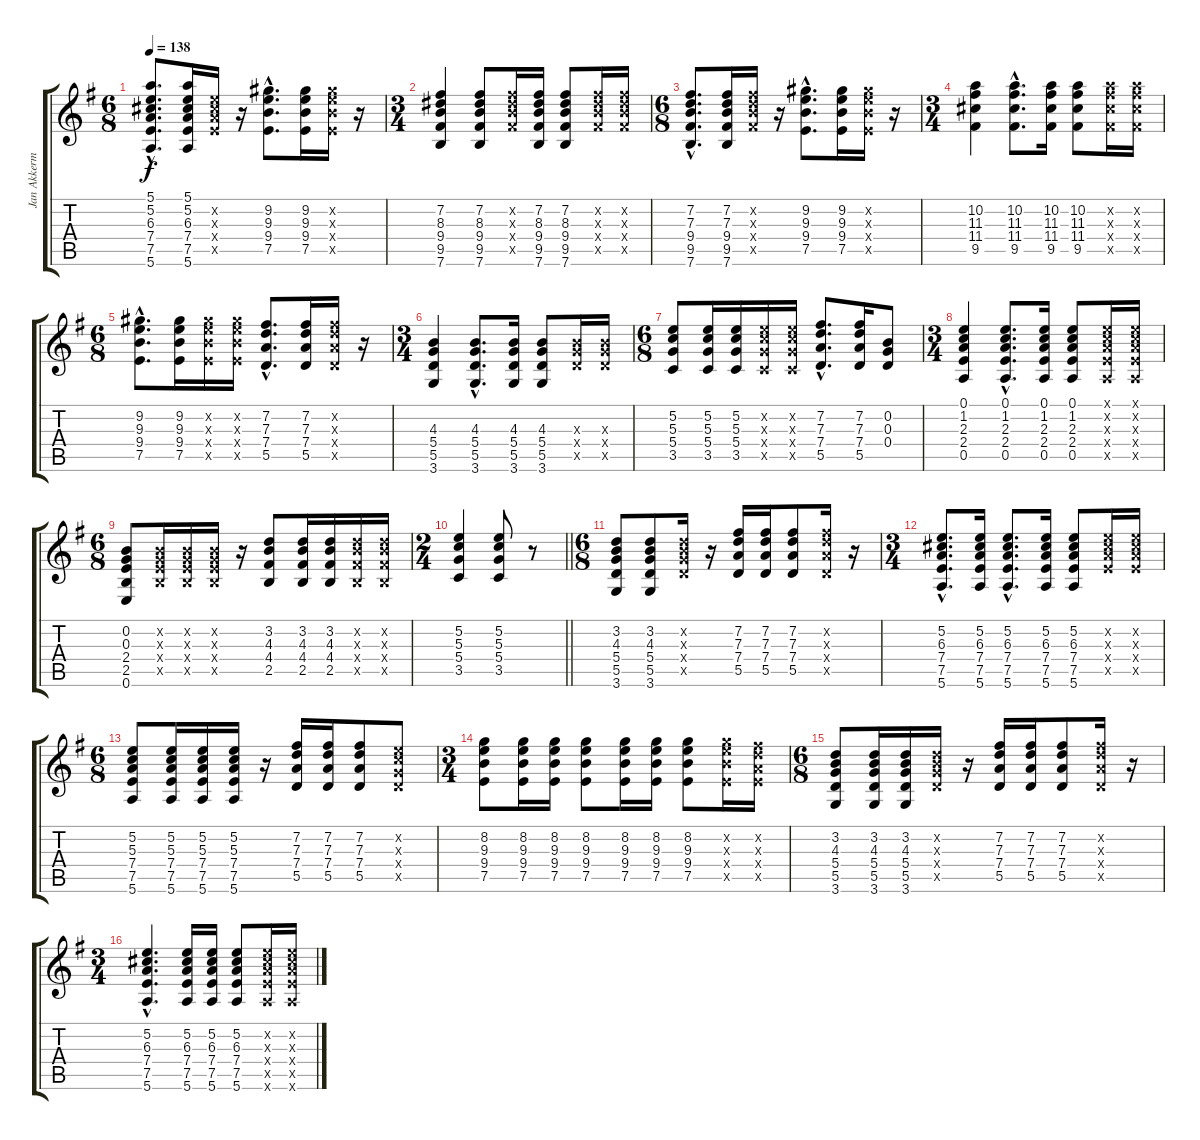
\track ("Jan Akkerman Doubled Chords" "Jan Akkerm") {instrument acousticguitarsteel}
\staff {score tabs}
\tuning (E4 B3 G3 D3 A2 E2) {hide}
\ts (6 8)
\tempo 138
\clef g2
\ks g
(5.1{hac} 5.2{hac} 6.3{hac} 7.4{hac} 7.5{hac} 5.6{hac}).8{d dy f instrument acousticguitarsteel} (5.1 5.2 6.3 7.4 7.5 5.6).16 (5.2{x} 6.3{x} 7.4{x} 7.5{x}).16 r.16 (9.2{hac} 9.3{hac} 9.4{hac} 7.5{hac}).8{d} (9.2 9.3 9.4 7.5).16 (9.2{x} 9.3{x} 9.4{x} 7.5{x}).16 r.16 |
\ts (3 4)
(7.2 8.3 9.4 9.5 7.6).4 (7.2 8.3 9.4 9.5 7.6).8 (7.2{x} 8.3{x} 9.4{x} 9.5{x}).16 (7.2 8.3 9.4 9.5 7.6).16 (7.2 8.3 9.4 9.5 7.6).8 (7.2{x} 8.3{x} 9.4{x} 9.5{x}).16 (7.2{x} 8.3{x} 9.4{x} 9.5{x}).16 |
\ts (6 8)
(7.2{hac} 7.3{hac} 9.4{hac} 9.5{hac} 7.6{hac}).8{d} (7.2 7.3 9.4 9.5 7.6).16 (7.2{x} 7.3{x} 9.4{x} 9.5{x}).16 r.16 (9.2{hac} 9.3{hac} 9.4{hac} 7.5{hac}).8{d} (9.2 9.3 9.4 7.5).16 (9.2{x} 9.3{x} 9.4{x} 7.5{x}).16 r.16 |
\ts (3 4)
(10.2 11.3 11.4 9.5).4 (10.2{hac} 11.3{hac} 11.4{hac} 9.5{hac}).8{d} (10.2 11.3 11.4 9.5).16 (10.2 11.3 11.4 9.5).8 (10.2{x} 11.3{x} 11.4{x} 9.5{x}).16 (10.2{x} 11.3{x} 11.4{x} 9.5{x}).16 |
\ts (6 8)
(9.2{hac} 9.3{hac} 9.4{hac} 7.5{hac}).8{d} (9.2 9.3 9.4 7.5).16 (9.2{x} 9.3{x} 9.4{x} 7.5{x}).16 (9.2{x} 9.3{x} 9.4{x} 7.5{x}).16 (7.2{hac} 7.3{hac} 7.4{hac} 5.5{hac}).8{d} (7.2 7.3 7.4 5.5).16 (7.2{x} 7.3{x} 7.4{x} 5.5{x}).16 r.16 |
\ts (3 4)
(4.3 5.4 5.5 3.6).4 (4.3{hac} 5.4{hac} 5.5{hac} 3.6{hac}).8{d} (4.3 5.4 5.5 3.6).16 (4.3 5.4 5.5 3.6).8 (4.3{x} 5.4{x} 5.5{x}).16 (4.3{x} 5.4{x} 5.5{x}).16 |
\ts (6 8)
(5.2 5.3 5.4 3.5).8 (5.2 5.3 5.4 3.5).16 (5.2 5.3 5.4 3.5).16 (5.2{x} 5.3{x} 5.4{x} 3.5{x}).16 (5.2{x} 5.3{x} 5.4{x} 3.5{x}).16 (7.2{hac} 7.3{hac} 7.4{hac} 5.5{hac}).8{d} (7.2 7.3 7.4 5.5).16 (0.2 0.3 0.4).8 |
\ts (3 4)
(0.1 1.2 2.3 2.4 0.5).4 (0.1{hac} 1.2{hac} 2.3{hac} 2.4{hac} 0.5{hac}).8{d} (0.1 1.2 2.3 2.4 0.5).16 (0.1 1.2 2.3 2.4 0.5).8 (0.1{x} 1.2{x} 2.3{x} 2.4{x} 0.5{x}).16 (0.1{x} 1.2{x} 2.3{x} 2.4{x} 0.5{x}).16 |
\ts (6 8)
(0.2 0.3 2.4 2.5 0.6).8 (0.2{x} 0.3{x} 2.4{x} 2.5{x}).16 (0.2{x} 0.3{x} 2.4{x} 2.5{x}).16 (0.2{x} 0.3{x} 2.4{x} 2.5{x}).16 r.16 (3.2 4.3 4.4 2.5).8 (3.2 4.3 4.4 2.5).16 (3.2 4.3 4.4 2.5).16 (3.2{x} 4.3{x} 4.4{x} 2.5{x}).16 (3.2{x} 4.3{x} 4.4{x} 2.5{x}).16 |
\ts (2 4)
\barLineRight lightlight
(5.2 5.3 5.4 3.5).4 (5.2 5.3 5.4 3.5).8 r.8 |
\ts (6 8)
\section ("" " ")
(3.2 4.3 5.4 5.5 3.6).8 (3.2 4.3 5.4 5.5 3.6).8 (3.2{x} 4.3{x} 5.4{x} 5.5{x}).16 r.16 (7.2 7.3 7.4 5.5).16 (7.2 7.3 7.4 5.5).16 (7.2 7.3 7.4 5.5).8 (7.2{x} 7.3{x} 7.4{x} 5.5{x}).16 r.16 |
\ts (3 4)
(5.2{hac} 6.3{hac} 7.4{hac} 7.5{hac} 5.6{hac}).8{d} (5.2 6.3 7.4 7.5 5.6).16 (5.2{hac} 6.3{hac} 7.4{hac} 7.5{hac} 5.6{hac}).8{d} (5.2 6.3 7.4 7.5 5.6).16 (5.2 6.3 7.4 7.5 5.6).8 (5.2{x} 6.3{x} 7.4{x} 7.5{x}).16 (5.2{x} 6.3{x} 7.4{x} 7.5{x}).16 |
\ts (6 8)
(5.2 5.3 7.4 7.5 5.6).8 (5.2 5.3 7.4 7.5 5.6).16 (5.2 5.3 7.4 7.5 5.6).16 (5.2 5.3 7.4 7.5 5.6).16 r.16 (7.2 7.3 7.4 5.5).16 (7.2 7.3 7.4 5.5).16 (7.2 7.3 7.4 5.5).8 (5.2{x} 5.3{x} 5.4{x} 5.5{x}).8 |
\ts (3 4)
(8.2 9.3 9.4 7.5).8 (8.2 9.3 9.4 7.5).16 (8.2 9.3 9.4 7.5).16 (8.2 9.3 9.4 7.5).8 (8.2 9.3 9.4 7.5).16 (8.2 9.3 9.4 7.5).16 (8.2 9.3 9.4 7.5).8 (8.2{x} 9.3{x} 9.4{x} 7.5{x}).16 (7.2{x} 7.3{x} 7.4{x} 7.5{x}).16 |
\ts (6 8)
(3.2 4.3 5.4 5.5 3.6).8 (3.2 4.3 5.4 5.5 3.6).16 (3.2 4.3 5.4 5.5 3.6).16 (3.2{x} 4.3{x} 5.4{x} 5.5{x}).16 r.16 (7.2 7.3 7.4 5.5).16 (7.2 7.3 7.4 5.5).16 (7.2 7.3 7.4 5.5).8 (7.2{x} 7.3{x} 7.4{x} 5.5{x}).16 r.16 |
\ts (3 4)
(5.2{hac} 6.3{hac} 7.4{hac} 7.5{hac} 5.6{hac}).4{d} (5.2 6.3 7.4 7.5 5.6).16 (5.2 6.3 7.4 7.5 5.6).16 (5.2 6.3 7.4 7.5 5.6).8 (5.2{x} 6.3{x} 7.4{x} 7.5{x} 5.6{x}).16 (5.2{x} 6.3{x} 7.4{x} 7.5{x} 5.6{x}).16
